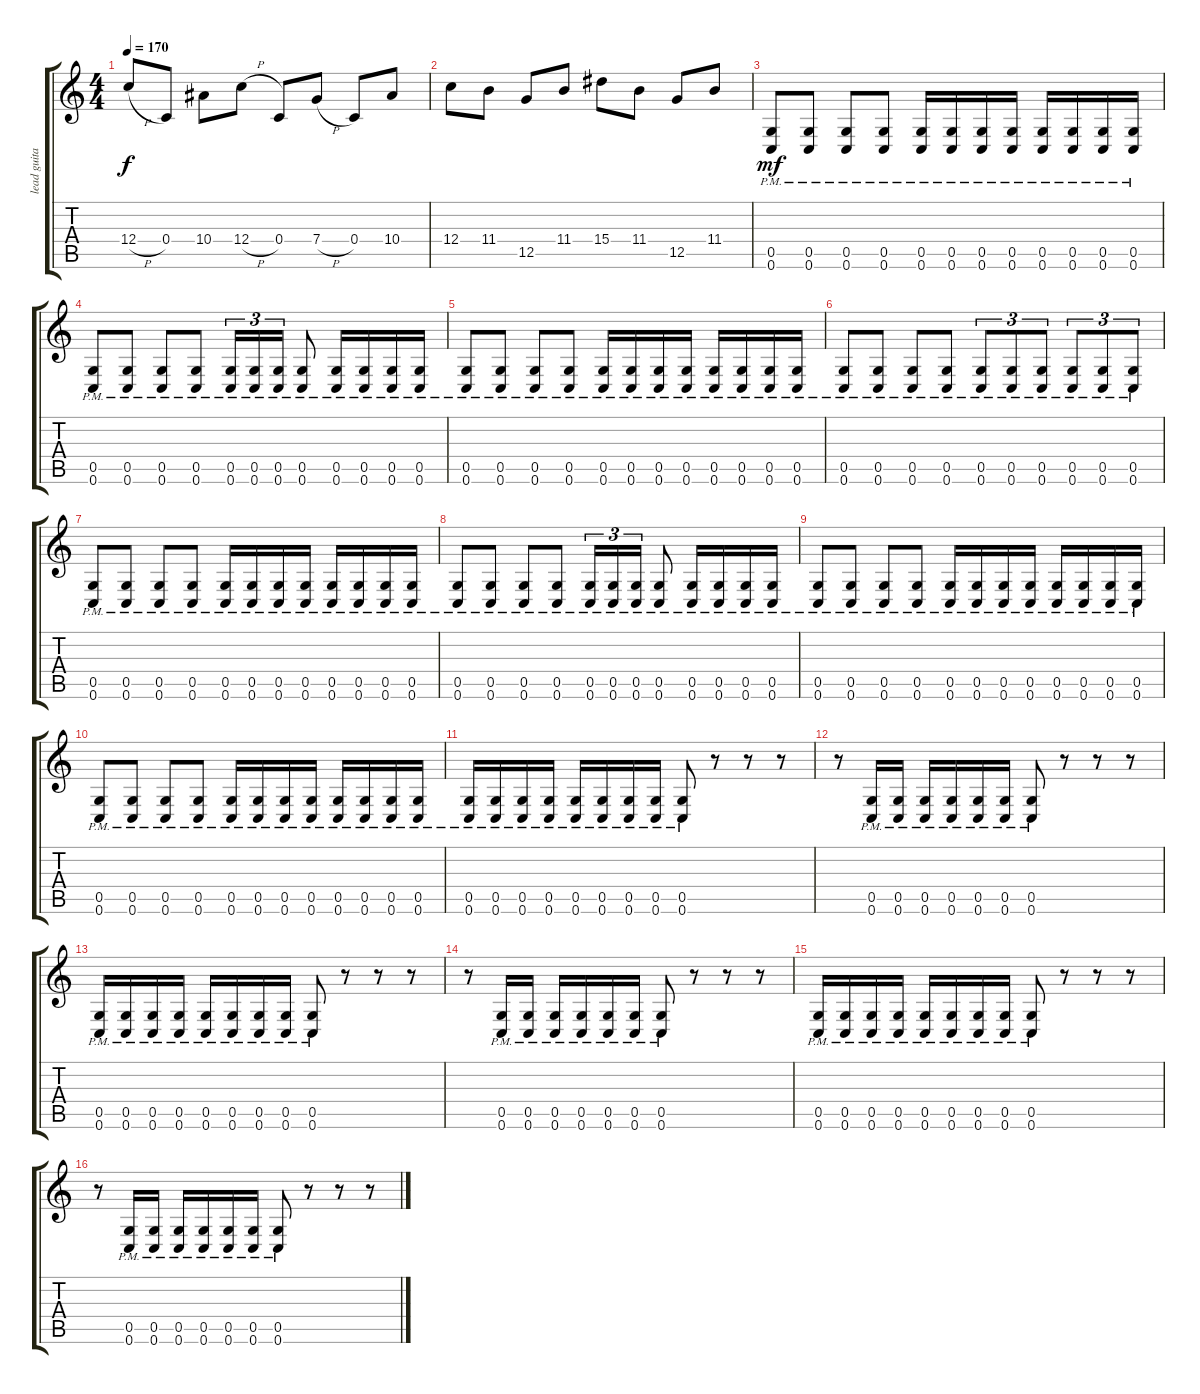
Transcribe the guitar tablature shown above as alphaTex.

\track ("lead guitar" "lead guita") {instrument distortionguitar}
\staff {score tabs}
\tuning (D4 A3 F3 C3 G2 C2) {hide}
\ts (4 4)
\tempo 170
\clef g2
\ks c
12.4{h}.8{dy f} 0.4.8 10.4.8 12.4{h}.8 0.4.8 7.4{h}.8 0.4.8 10.4.8 |
12.4.8 11.4.8 12.5.8 11.4.8 15.4.8 11.4.8 12.5.8 11.4.8 |
(0.5{pm} 0.6{pm}).8{dy mf} (0.5{pm} 0.6{pm}).8 (0.5{pm} 0.6{pm}).8 (0.5{pm} 0.6{pm}).8 (0.5{pm} 0.6{pm}).16 (0.5{pm} 0.6{pm}).16 (0.5{pm} 0.6{pm}).16 (0.5{pm} 0.6{pm}).16 (0.5{pm} 0.6{pm}).16 (0.5{pm} 0.6{pm}).16 (0.5{pm} 0.6{pm}).16 (0.5{pm} 0.6{pm}).16 |
(0.5{pm} 0.6{pm}).8 (0.5{pm} 0.6{pm}).8 (0.5{pm} 0.6{pm}).8 (0.5{pm} 0.6{pm}).8 (0.5{pm} 0.6{pm}).16{tu (3 2)} (0.5{pm} 0.6{pm}).16{tu (3 2)} (0.5{pm} 0.6{pm}).16{tu (3 2)} (0.5{pm} 0.6{pm}).8 (0.5{pm} 0.6{pm}).16 (0.5{pm} 0.6{pm}).16 (0.5{pm} 0.6{pm}).16 (0.5{pm} 0.6{pm}).16 |
(0.5{pm} 0.6{pm}).8 (0.5{pm} 0.6{pm}).8 (0.5{pm} 0.6{pm}).8 (0.5{pm} 0.6{pm}).8 (0.5{pm} 0.6{pm}).16 (0.5{pm} 0.6{pm}).16 (0.5{pm} 0.6{pm}).16 (0.5{pm} 0.6{pm}).16 (0.5{pm} 0.6{pm}).16 (0.5{pm} 0.6{pm}).16 (0.5{pm} 0.6{pm}).16 (0.5{pm} 0.6{pm}).16 |
(0.5{pm} 0.6{pm}).8 (0.5{pm} 0.6{pm}).8 (0.5{pm} 0.6{pm}).8 (0.5{pm} 0.6{pm}).8 (0.5{pm} 0.6{pm}).8{tu (3 2)} (0.5{pm} 0.6{pm}).8{tu (3 2)} (0.5{pm} 0.6{pm}).8{tu (3 2)} (0.5{pm} 0.6{pm}).8{tu (3 2)} (0.5{pm} 0.6{pm}).8{tu (3 2)} (0.5{pm} 0.6{pm}).8{tu (3 2)} |
(0.5{pm} 0.6{pm}).8 (0.5{pm} 0.6{pm}).8 (0.5{pm} 0.6{pm}).8 (0.5{pm} 0.6{pm}).8 (0.5{pm} 0.6{pm}).16 (0.5{pm} 0.6{pm}).16 (0.5{pm} 0.6{pm}).16 (0.5{pm} 0.6{pm}).16 (0.5{pm} 0.6{pm}).16 (0.5{pm} 0.6{pm}).16 (0.5{pm} 0.6{pm}).16 (0.5{pm} 0.6{pm}).16 |
(0.5{pm} 0.6{pm}).8 (0.5{pm} 0.6{pm}).8 (0.5{pm} 0.6{pm}).8 (0.5{pm} 0.6{pm}).8 (0.5{pm} 0.6{pm}).16{tu (3 2)} (0.5{pm} 0.6{pm}).16{tu (3 2)} (0.5{pm} 0.6{pm}).16{tu (3 2)} (0.5{pm} 0.6{pm}).8 (0.5{pm} 0.6{pm}).16 (0.5{pm} 0.6{pm}).16 (0.5{pm} 0.6{pm}).16 (0.5{pm} 0.6{pm}).16 |
(0.5{pm} 0.6{pm}).8 (0.5{pm} 0.6{pm}).8 (0.5{pm} 0.6{pm}).8 (0.5{pm} 0.6{pm}).8 (0.5{pm} 0.6{pm}).16 (0.5{pm} 0.6{pm}).16 (0.5{pm} 0.6{pm}).16 (0.5{pm} 0.6{pm}).16 (0.5{pm} 0.6{pm}).16 (0.5{pm} 0.6{pm}).16 (0.5{pm} 0.6{pm}).16 (0.5{pm} 0.6{pm}).16 |
(0.5{pm} 0.6{pm}).8 (0.5{pm} 0.6{pm}).8 (0.5{pm} 0.6{pm}).8 (0.5{pm} 0.6{pm}).8 (0.5{pm} 0.6{pm}).16 (0.5{pm} 0.6{pm}).16 (0.5{pm} 0.6{pm}).16 (0.5{pm} 0.6{pm}).16 (0.5{pm} 0.6{pm}).16 (0.5{pm} 0.6{pm}).16 (0.5{pm} 0.6{pm}).16 (0.5{pm} 0.6{pm}).16 |
(0.5{pm} 0.6{pm}).16 (0.5{pm} 0.6{pm}).16 (0.5{pm} 0.6{pm}).16 (0.5{pm} 0.6{pm}).16 (0.5{pm} 0.6{pm}).16 (0.5{pm} 0.6{pm}).16 (0.5{pm} 0.6{pm}).16 (0.5{pm} 0.6{pm}).16 (0.5{pm} 0.6{pm}).8 r.8 r.8 r.8 |
r.8 (0.5{pm} 0.6{pm}).16 (0.5{pm} 0.6{pm}).16 (0.5{pm} 0.6{pm}).16 (0.5{pm} 0.6{pm}).16 (0.5{pm} 0.6{pm}).16 (0.5{pm} 0.6{pm}).16 (0.5{pm} 0.6{pm}).8 r.8 r.8 r.8 |
(0.5{pm} 0.6{pm}).16 (0.5{pm} 0.6{pm}).16 (0.5{pm} 0.6{pm}).16 (0.5{pm} 0.6{pm}).16 (0.5{pm} 0.6{pm}).16 (0.5{pm} 0.6{pm}).16 (0.5{pm} 0.6{pm}).16 (0.5{pm} 0.6{pm}).16 (0.5{pm} 0.6{pm}).8 r.8 r.8 r.8 |
r.8 (0.5{pm} 0.6{pm}).16 (0.5{pm} 0.6{pm}).16 (0.5{pm} 0.6{pm}).16 (0.5{pm} 0.6{pm}).16 (0.5{pm} 0.6{pm}).16 (0.5{pm} 0.6{pm}).16 (0.5{pm} 0.6{pm}).8 r.8 r.8 r.8 |
(0.5{pm} 0.6{pm}).16 (0.5{pm} 0.6{pm}).16 (0.5{pm} 0.6{pm}).16 (0.5{pm} 0.6{pm}).16 (0.5{pm} 0.6{pm}).16 (0.5{pm} 0.6{pm}).16 (0.5{pm} 0.6{pm}).16 (0.5{pm} 0.6{pm}).16 (0.5{pm} 0.6{pm}).8 r.8 r.8 r.8 |
r.8 (0.5{pm} 0.6{pm}).16 (0.5{pm} 0.6{pm}).16 (0.5{pm} 0.6{pm}).16 (0.5{pm} 0.6{pm}).16 (0.5{pm} 0.6{pm}).16 (0.5{pm} 0.6{pm}).16 (0.5{pm} 0.6{pm}).8 r.8 r.8 r.8
